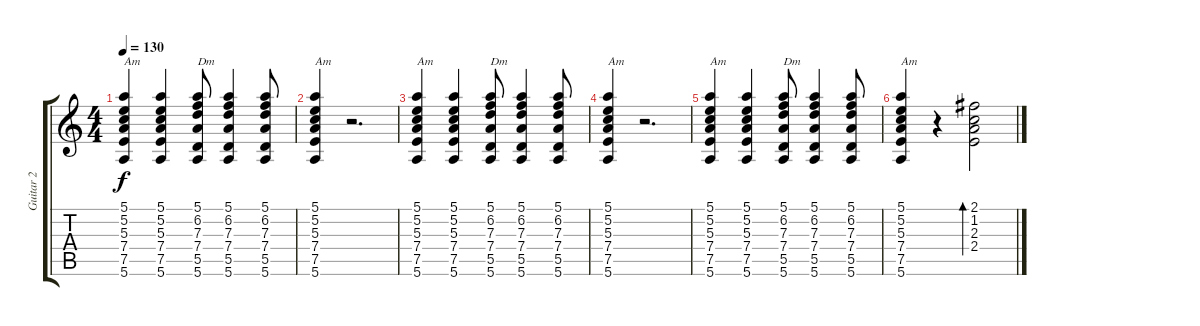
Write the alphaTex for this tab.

\track ("Guitar 2" "Guitar 2") {instrument electricguitarclean}
\staff {score tabs}
\tuning (E4 B3 G3 D3 A2 E2) {hide}
\ts (4 4)
\tempo 130
\clef g2
\ks c
(5.1 5.2 5.3 7.4 7.5 5.6).4{txt "Am" dy f} (5.1 5.2 5.3 7.4 7.5 5.6).4 (5.1 6.2 7.3 7.4 5.5 5.6).8{txt "Dm"} (5.1 6.2 7.3 7.4 5.5 5.6).4 (5.1 6.2 7.3 7.4 5.5 5.6).8 |
(5.1 5.2 5.3 7.4 7.5 5.6).4{txt "Am"} r.2{d} |
(5.1 5.2 5.3 7.4 7.5 5.6).4{txt "Am"} (5.1 5.2 5.3 7.4 7.5 5.6).4 (5.1 6.2 7.3 7.4 5.5 5.6).8{txt "Dm"} (5.1 6.2 7.3 7.4 5.5 5.6).4 (5.1 6.2 7.3 7.4 5.5 5.6).8 |
(5.1 5.2 5.3 7.4 7.5 5.6).4{txt "Am"} r.2{d} |
(5.1 5.2 5.3 7.4 7.5 5.6).4{txt "Am"} (5.1 5.2 5.3 7.4 7.5 5.6).4 (5.1 6.2 7.3 7.4 5.5 5.6).8{txt "Dm"} (5.1 6.2 7.3 7.4 5.5 5.6).4 (5.1 6.2 7.3 7.4 5.5 5.6).8 |
(5.1 5.2 5.3 7.4 7.5 5.6).4{txt "Am"} r.4 (2.1 1.2 2.3 2.4).2{bd 480}
